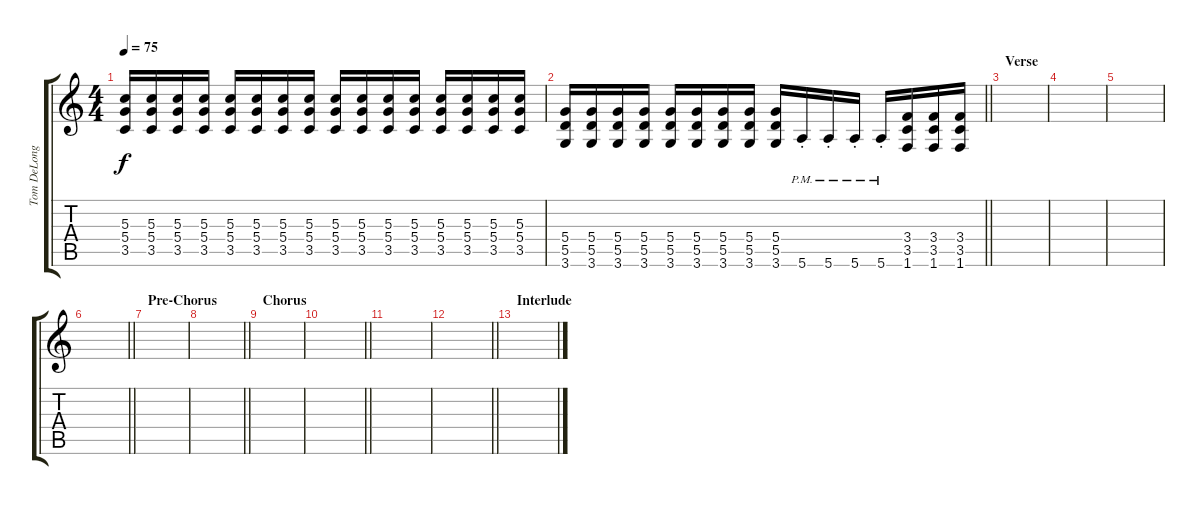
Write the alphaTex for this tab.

\track ("Tom DeLonge (Standard 2)" "Tom DeLong") {instrument distortionguitar}
\staff {score tabs}
\tuning (E4 B3 G3 D3 A2 E2) {hide}
\ts (4 4)
\tempo 75
\clef g2
\ks c
(5.3 5.4 3.5).16{dy f} (5.3 5.4 3.5).16 (5.3 5.4 3.5).16 (5.3 5.4 3.5).16 (5.3 5.4 3.5).16 (5.3 5.4 3.5).16 (5.3 5.4 3.5).16 (5.3 5.4 3.5).16 (5.3 5.4 3.5).16 (5.3 5.4 3.5).16 (5.3 5.4 3.5).16 (5.3 5.4 3.5).16 (5.3 5.4 3.5).16 (5.3 5.4 3.5).16 (5.3 5.4 3.5).16 (5.3 5.4 3.5).16 |
\barLineRight lightlight
(5.4 5.5 3.6).16 (5.4 5.5 3.6).16 (5.4 5.5 3.6).16 (5.4 5.5 3.6).16 (5.4 5.5 3.6).16 (5.4 5.5 3.6).16 (5.4 5.5 3.6).16 (5.4 5.5 3.6).16 (5.4 5.5 3.6).16 5.6{pm st}.16 5.6{pm st}.16 5.6{pm st}.16 5.6{pm st}.16 (3.4 3.5 1.6).16 (3.4 3.5 1.6).16 (3.4 3.5 1.6).16 |
\section ("" "Verse")
|
|
|
\barLineRight lightlight
|
\section ("" "Pre-Chorus")
|
\barLineRight lightlight
|
\section ("" "Chorus")
|
\barLineRight lightlight
|
|
\barLineRight lightlight
|
\section ("" "Interlude")
